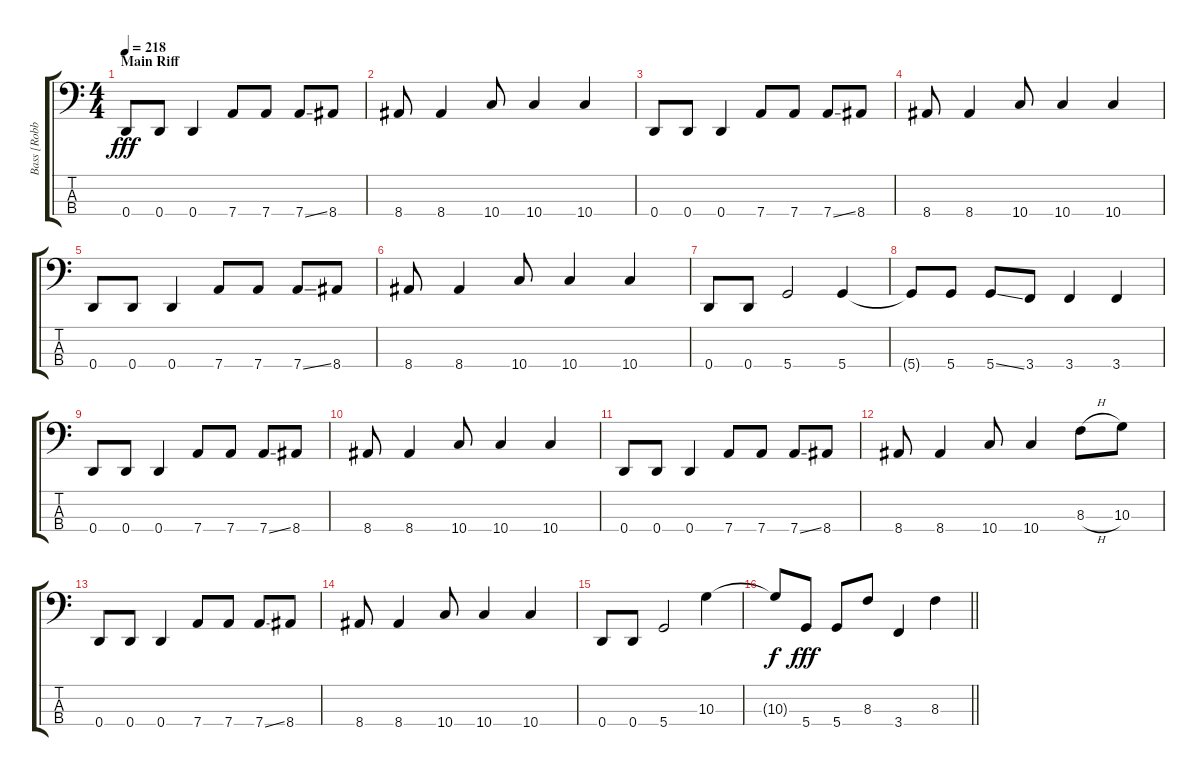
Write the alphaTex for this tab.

\track ("Bass [Robbie Merrill]" "Bass [Robb") {instrument electricbassfinger}
\staff {score tabs}
\tuning (G2 D2 A1 D1) {hide}
\ts (4 4)
\section ("" "Main Riff")
\tempo 218
\clef f4
\ks c
0.4.8{dy fff volume 15} 0.4.8 0.4.4 7.4.8 7.4.8 7.4{ss}.8 8.4.8 |
8.4.8 8.4.4 10.4.8 10.4.4 10.4.4 |
0.4.8 0.4.8 0.4.4 7.4.8 7.4.8 7.4{ss}.8 8.4.8 |
8.4.8 8.4.4 10.4.8 10.4.4 10.4.4 |
0.4.8 0.4.8 0.4.4 7.4.8 7.4.8 7.4{ss}.8 8.4.8 |
8.4.8 8.4.4 10.4.8 10.4.4 10.4.4 |
0.4.8 0.4.8 5.4.2 5.4.4 |
5.4{t}.8 5.4.8 5.4{ss}.8 3.4.8 3.4.4 3.4.4 |
0.4.8 0.4.8 0.4.4 7.4.8 7.4.8 7.4{ss}.8 8.4.8 |
8.4.8 8.4.4 10.4.8 10.4.4 10.4.4 |
0.4.8 0.4.8 0.4.4 7.4.8 7.4.8 7.4{ss}.8 8.4.8 |
8.4.8 8.4.4 10.4.8 10.4.4 8.3{h}.8 10.3.8 |
0.4.8 0.4.8 0.4.4 7.4.8 7.4.8 7.4{ss}.8 8.4.8 |
8.4.8 8.4.4 10.4.8 10.4.4 10.4.4 |
0.4.8 0.4.8 5.4.2 10.3.4 |
\barLineRight lightlight
10.3{t}.8{dy f} 5.4.8{dy fff} 5.4.8 8.3.8 3.4.4 8.3.4
